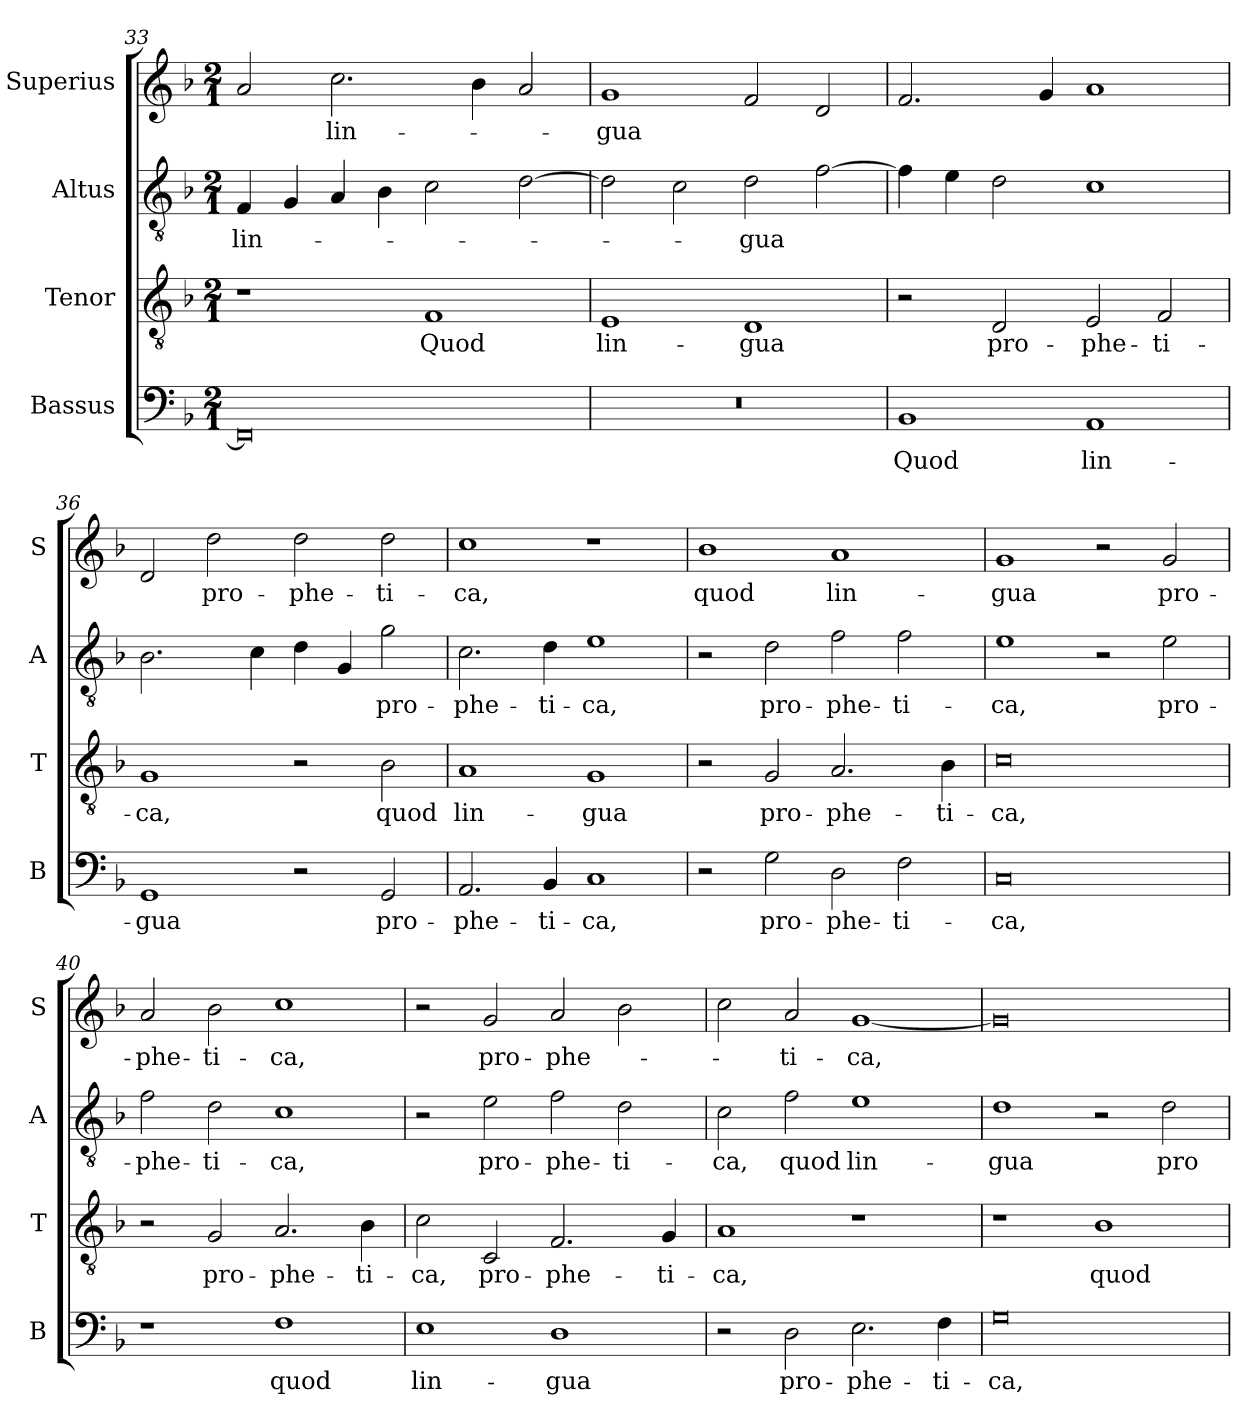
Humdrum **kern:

**kern	**text	**kern	**text	**kern	**text	**kern	**text
*part4	*part4	*part3	*part3	*part2	*part2	*part1	*part1
*staff4	*staff4	*staff3	*staff3	*staff2	*staff2	*staff1	*staff1
*I"Bassus	*	*I"Tenor	*	*I"Altus	*	*I"Superius	*
*I'B	*	*I'T	*	*I'A	*	*I'S	*
*clefF4	*	*clefGv2	*	*clefGv2	*	*clefG2	*
*k[b-]	*	*k[b-]	*	*k[b-]	*	*k[b-]	*
*d:	*	*d:	*	*d:	*	*d:	*
*M2/1	*	*M2/1	*	*M2/1	*	*M2/1	*
=33	=33	=33	=33	=33	=33	=33	=33
0FF]	.	1r	.	4F	lin-	2a	.
.	.	.	.	4G	.	.	.
.	.	.	.	4A	.	2.cc	lin-
.	.	.	.	4B-	.	.	.
.	.	1F	Quod	2c	.	.	.
.	.	.	.	.	.	4b-	.
.	.	.	.	[2d	.	2a	.
=34	=34	=34	=34	=34	=34	=34	=34
0r	.	1E	lin-	2d]	.	1g	-gua
.	.	.	.	2c	.	.	.
.	.	1D	-gua	2d	-gua	2f	.
.	.	.	.	[2f	.	2d	.
=35	=35	=35	=35	=35	=35	=35	=35
1BB-	Quod	2r	.	4f]	.	2.f	.
.	.	.	.	4e	.	.	.
.	.	2D	pro-	2d	.	.	.
.	.	.	.	.	.	4g	.
1AA	lin-	2E	-phe-	1c	.	1a	.
.	.	2F	-ti-	.	.	.	.
=36	=36	=36	=36	=36	=36	=36	=36
1GG	-gua	1G	-ca,	2.B-	.	2d	.
.	.	.	.	.	.	2dd	pro-
.	.	.	.	4c	.	.	.
2r	.	2r	.	4d	.	2dd	-phe-
.	.	.	.	4G	.	.	.
2GG	pro-	2B-	quod	2g	pro-	2dd	-ti-
=37	=37	=37	=37	=37	=37	=37	=37
2.AA	-phe-	1A	lin-	2.c	-phe-	1cc	-ca,
4BB-	-ti-	.	.	4d	-ti-	.	.
1C	-ca,	1G	-gua	1e	-ca,	1r	.
=38	=38	=38	=38	=38	=38	=38	=38
2r	.	2r	.	2r	.	1b-	quod
2G	pro-	2G	pro-	2d	pro-	.	.
2D	-phe-	2.A	-phe-	2f	-phe-	1a	lin-
2F	-ti-	.	.	2f	-ti-	.	.
.	.	4B-	-ti-	.	.	.	.
=39	=39	=39	=39	=39	=39	=39	=39
0C	-ca,	0c	-ca,	1e	-ca,	1g	-gua
.	.	.	.	2r	.	2r	.
.	.	.	.	2e	pro-	2g	pro-
=40	=40	=40	=40	=40	=40	=40	=40
1r	.	2r	.	2f	-phe-	2a	-phe-
.	.	2G	pro-	2d	-ti-	2b-	-ti-
1F	quod	2.A	-phe-	1c	-ca,	1cc	-ca,
.	.	4B-	-ti-	.	.	.	.
=41	=41	=41	=41	=41	=41	=41	=41
1E	lin-	2c	-ca,	2r	.	2r	.
.	.	2C	pro-	2e	pro-	2g	pro-
1D	-gua	2.F	-phe-	2f	-phe-	2a	-phe-
.	.	.	.	2d	-ti-	2b-	.
.	.	4G	-ti-	.	.	.	.
=42	=42	=42	=42	=42	=42	=42	=42
2r	.	1A	-ca,	2c	-ca,	2cc	.
2D	pro-	.	.	2f	quod	2a	-ti-
2.E	-phe-	1r	.	1e	lin-	[1g	-ca,
4F	-ti-	.	.	.	.	.	.
=43	=43	=43	=43	=43	=43	=43	=43
0G	-ca,	1r	.	1d	-gua	0g]	.
.	.	1B-	quod	2r	.	.	.
.	.	.	.	2d	pro-	.	.
=	=	=	=	=	=	=	=
*-	*-	*-	*-	*-	*-	*-	*-
